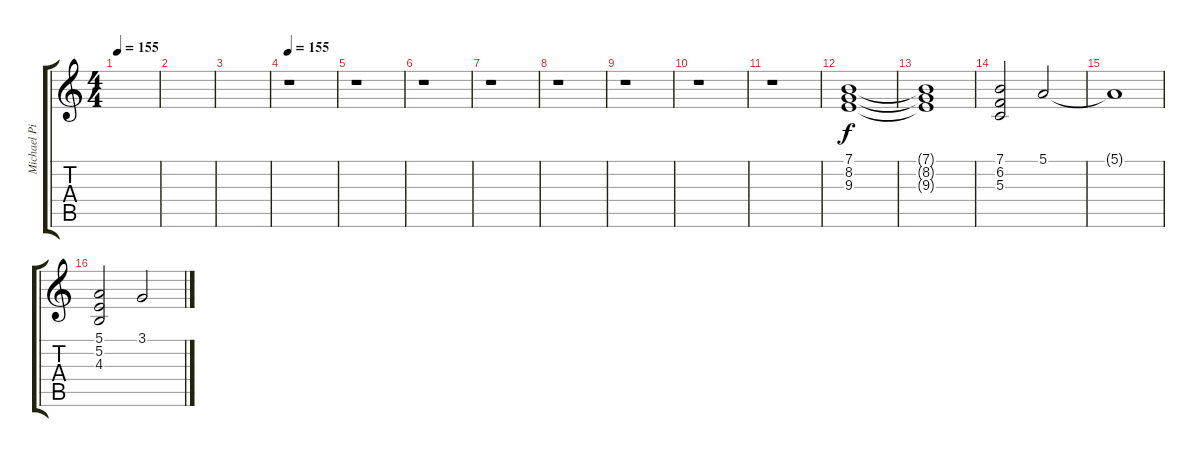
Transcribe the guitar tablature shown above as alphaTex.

\track ("Michael Pinnella" "Michael Pi") {instrument drawbarorgan}
\staff {score tabs}
\tuning (E4 B3 G3 D3 A2 E2) {hide}
\ts (4 4)
\tempo 155
\tempo 126
\tempo 155
\clef g2
\ks c
|
|
|
\tempo 155
r.1 |
r.1 |
r.1 |
r.1 |
r.1 |
r.1 |
r.1 |
r.1 |
(7.1 8.2 9.3).1 |
(7.1{t} 8.2{t} 9.3{t}).1 |
(7.1 6.2 5.3).2 5.1.2 |
5.1{t}.1 |
(5.1 5.2 4.3).2 3.1.2
